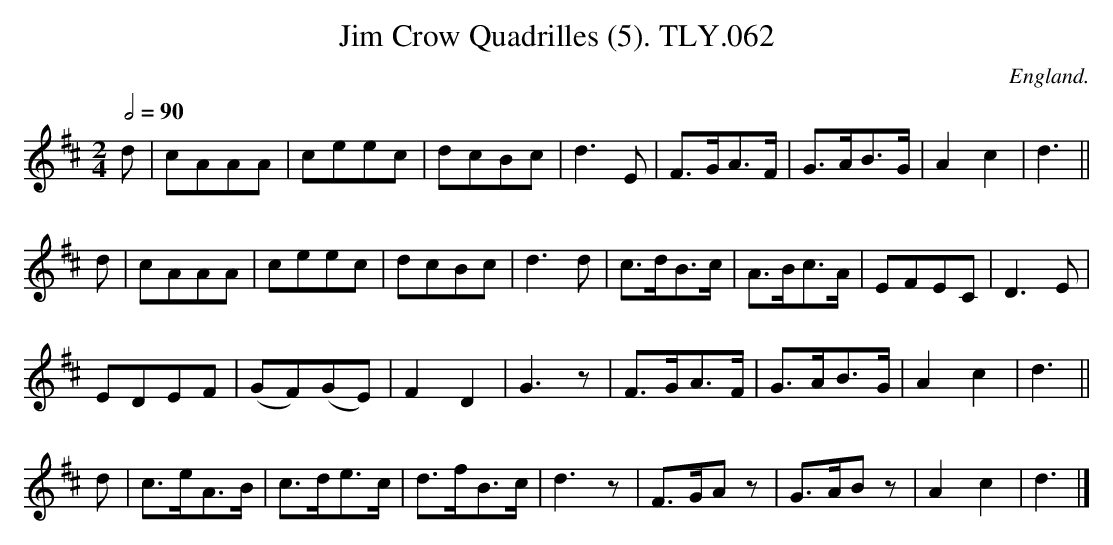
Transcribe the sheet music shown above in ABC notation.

X:1
T:Jim Crow Quadrilles (5). TLY.062
M:2/4
L:1/8
Q:1/2=90
O:England.
K:D
d|cAAA|ceec|dcBc|d3 E|F>GA>F|G>AB>G|A2c2|d3||
d|cAAA|ceec|dcBc|d3 d|c>dB>c| A>Bc>A|EFEC|D3E|
EDEF| (GF)(GE)|F2D2| G3 z|F>GA>F|G>AB>G|A2c2|d3||
d|c>eA>B| c>de>c|d>fB>c|d3z|F>GA z|G>AB z|A2 c2| d3|]
